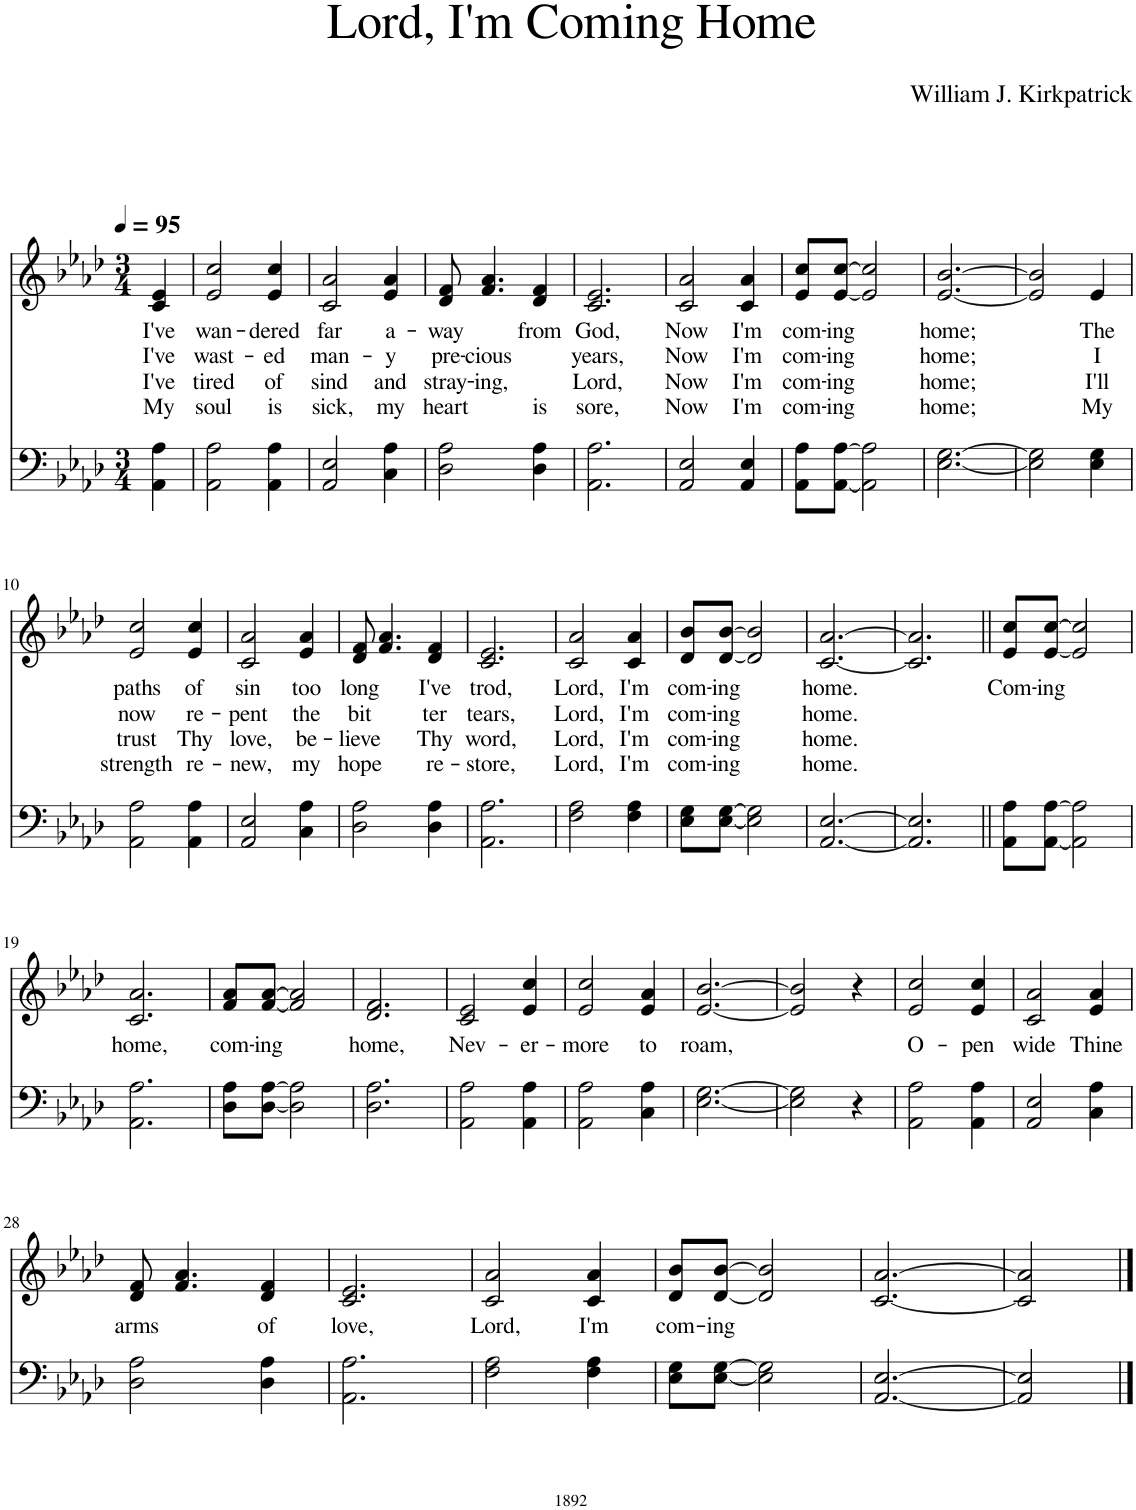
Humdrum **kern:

**kern	**kern	**text	**text	**text	**text
*part1	*part1	*part1	*part1	*part1	*part1
*staff2	*staff1	*staff1	*staff1	*staff1	*staff1
*I"Piano	*	*	*	*	*
*I'Pno.	*	*	*	*	*
*clefF4	*clefG2	*	*	*	*
*k[b-e-a-d-]	*k[b-e-a-d-]	*	*	*	*
*M3/4	*M3/4	*	*	*	*
*MM95	*MM95	*	*	*	*
=1	=1	=1	=1	=1	=1
!	!	!LO:LY:b	!LO:LY:b	!LO:LY:b	!LO:LY:b
4AA-\ 4A-\	4c/ 4e-/	I've	I've	I've	My
=2	=2	=2	=2	=2	=2
!	!	!LO:LY:b	!LO:LY:b	!LO:LY:b	!LO:LY:b
2AA-\ 2A-\	2e-/ 2cc/	wan-	wast-	tired	soul
!	!	!LO:LY:b	!LO:LY:b	!LO:LY:b	!LO:LY:b
4AA-\ 4A-\	4e-/ 4cc/	-dered	-ed	of	is
=3	=3	=3	=3	=3	=3
!	!	!LO:LY:b	!LO:LY:b	!LO:LY:b	!LO:LY:b
2AA-/ 2E-/	2c/ 2a-/	far	man-	sind	sick,
!	!	!LO:LY:b	!LO:LY:b	!LO:LY:b	!LO:LY:b
4C\ 4A-\	4e-/ 4a-/	a-	-y	and	my
=4	=4	=4	=4	=4	=4
!	!	!LO:LY:b	!LO:LY:b	!LO:LY:b	!LO:LY:b
2D-\ 2A-\	8d-/ 8f/	-way	pre-	stray-	heart
!	!	!	!LO:LY:b	!LO:LY:b	!
.	4.f/ 4.a-/	.	-cious	-ing,	.
!	!	!LO:LY:b	!	!	!LO:LY:b
4D-\ 4A-\	4d-/ 4f/	from	.	.	is
=5	=5	=5	=5	=5	=5
!	!	!LO:LY:b	!LO:LY:b	!LO:LY:b	!LO:LY:b
2.AA-\ 2.A-\	2.c/ 2.e-/	God,	years,	Lord,	sore,
=6	=6	=6	=6	=6	=6
!	!	!LO:LY:b	!LO:LY:b	!LO:LY:b	!LO:LY:b
2AA-/ 2E-/	2c/ 2a-/	Now	Now	Now	Now
!	!	!LO:LY:b	!LO:LY:b	!LO:LY:b	!LO:LY:b
4AA-/ 4E-/	4c/ 4a-/	I'm	I'm	I'm	I'm
=7	=7	=7	=7	=7	=7
!	!	!LO:LY:b	!LO:LY:b	!LO:LY:b	!LO:LY:b
8AA-\ 8A-\L	8e-/ 8cc/L	com-	com-	com-	com-
!	!	!LO:LY:b	!LO:LY:b	!LO:LY:b	!LO:LY:b
[8AA-\ [8A-\J	[8e-/ [8cc/J	-ing	-ing	-ing	-ing
2AA-\] 2A-\]	2e-/] 2cc/]	.	.	.	.
=8	=8	=8	=8	=8	=8
!	!	!LO:LY:b	!LO:LY:b	!LO:LY:b	!LO:LY:b
[2.E-\ [2.G\	[2.e-/ [2.b-/	home;	home;	home;	home;
=9	=9	=9	=9	=9	=9
2E-\] 2G\]	2e-/] 2b-/]	.	.	.	.
!	!	!LO:LY:b	!LO:LY:b	!LO:LY:b	!LO:LY:b
4E-\ 4G\	4e-/	The	I	I'll	My
!!LO:LB:g=z
=10	=10	=10	=10	=10	=10
!	!	!LO:LY:b	!LO:LY:b	!LO:LY:b	!LO:LY:b
2AA-\ 2A-\	2e-/ 2cc/	paths	now	trust	strength
!	!	!LO:LY:b	!LO:LY:b	!LO:LY:b	!LO:LY:b
4AA-\ 4A-\	4e-/ 4cc/	of	re-	Thy	re-
=11	=11	=11	=11	=11	=11
!	!	!LO:LY:b	!LO:LY:b	!LO:LY:b	!LO:LY:b
2AA-/ 2E-/	2c/ 2a-/	sin	-pent	love,	-new,
!	!	!LO:LY:b	!LO:LY:b	!LO:LY:b	!LO:LY:b
4C\ 4A-\	4e-/ 4a-/	too	the	be-	my
=12	=12	=12	=12	=12	=12
!	!	!LO:LY:b	!LO:LY:b	!LO:LY:b	!LO:LY:b
2D-\ 2A-\	8d-/ 8f/	long	bit	-lieve	hope
.	4.f/ 4.a-/	.	.	.	.
!	!	!LO:LY:b	!LO:LY:b	!LO:LY:b	!LO:LY:b
4D-\ 4A-\	4d-/ 4f/	I've	ter	Thy	re-
=13	=13	=13	=13	=13	=13
!	!	!LO:LY:b	!LO:LY:b	!LO:LY:b	!LO:LY:b
2.AA-\ 2.A-\	2.c/ 2.e-/	trod,	tears,	word,	-store,
=14	=14	=14	=14	=14	=14
!	!	!LO:LY:b	!LO:LY:b	!LO:LY:b	!LO:LY:b
2F\ 2A-\	2c/ 2a-/	Lord,	Lord,	Lord,	Lord,
!	!	!LO:LY:b	!LO:LY:b	!LO:LY:b	!LO:LY:b
4F\ 4A-\	4c/ 4a-/	I'm	I'm	I'm	I'm
=15	=15	=15	=15	=15	=15
!	!	!LO:LY:b	!LO:LY:b	!LO:LY:b	!LO:LY:b
8E-\ 8G\L	8d-/ 8b-/L	com-	com-	com-	com-
!	!	!LO:LY:b	!LO:LY:b	!LO:LY:b	!LO:LY:b
[8E-\ [8G\J	[8d-/ [8b-/J	-ing	-ing	-ing	-ing
2E-\] 2G\]	2d-/] 2b-/]	.	.	.	.
=16	=16	=16	=16	=16	=16
!	!	!LO:LY:b	!LO:LY:b	!LO:LY:b	!LO:LY:b
[2.AA-/ [2.E-/	[2.c/ [2.a-/	home.	home.	home.	home.
=17	=17	=17	=17	=17	=17
2.AA-/] 2.E-/]	2.c/] 2.a-/]	.	.	.	.
=18||	=18||	=18||	=18||	=18||	=18||
!	!	!LO:LY:b	!	!	!
8AA-\ 8A-\L	8e-/ 8cc/L	Com-	.	.	.
!	!	!LO:LY:b	!	!	!
[8AA-\ [8A-\J	[8e-/ [8cc/J	-ing	.	.	.
2AA-\] 2A-\]	2e-/] 2cc/]	.	.	.	.
!!LO:LB:g=z
=19	=19	=19	=19	=19	=19
!	!	!LO:LY:b	!	!	!
2.AA-\ 2.A-\	2.c/ 2.a-/	home,	.	.	.
=20	=20	=20	=20	=20	=20
!	!	!LO:LY:b	!	!	!
8D-\ 8A-\L	8f/ 8a-/L	com-	.	.	.
!	!	!LO:LY:b	!	!	!
[8D-\ [8A-\J	[8f/ [8a-/J	-ing	.	.	.
2D-\] 2A-\]	2f/] 2a-/]	.	.	.	.
=21	=21	=21	=21	=21	=21
!	!	!LO:LY:b	!	!	!
2.D-\ 2.A-\	2.d-/ 2.f/	home,	.	.	.
=22	=22	=22	=22	=22	=22
!	!	!LO:LY:b	!	!	!
2AA-\ 2A-\	2c/ 2e-/	Nev-	.	.	.
!	!	!LO:LY:b	!	!	!
4AA-\ 4A-\	4e-/ 4cc/	-er-	.	.	.
=23	=23	=23	=23	=23	=23
!	!	!LO:LY:b	!	!	!
2AA-\ 2A-\	2e-/ 2cc/	-more	.	.	.
!	!	!LO:LY:b	!	!	!
4C\ 4A-\	4e-/ 4a-/	to	.	.	.
=24	=24	=24	=24	=24	=24
!	!	!LO:LY:b	!	!	!
[2.E-\ [2.G\	[2.e-/ [2.b-/	roam,	.	.	.
=25	=25	=25	=25	=25	=25
2E-\] 2G\]	2e-/] 2b-/]	.	.	.	.
4r	4r	.	.	.	.
=26	=26	=26	=26	=26	=26
!	!	!LO:LY:b	!	!	!
2AA-\ 2A-\	2e-/ 2cc/	O-	.	.	.
!	!	!LO:LY:b	!	!	!
4AA-\ 4A-\	4e-/ 4cc/	-pen	.	.	.
=27	=27	=27	=27	=27	=27
!	!	!LO:LY:b	!	!	!
2AA-/ 2E-/	2c/ 2a-/	wide	.	.	.
!	!	!LO:LY:b	!	!	!
4C\ 4A-\	4e-/ 4a-/	Thine	.	.	.
!!LO:LB:g=z
=28	=28	=28	=28	=28	=28
!	!	!LO:LY:b	!	!	!
2D-\ 2A-\	8d-/ 8f/	arms	.	.	.
.	4.f/ 4.a-/	.	.	.	.
!	!	!LO:LY:b	!	!	!
4D-\ 4A-\	4d-/ 4f/	of	.	.	.
=29	=29	=29	=29	=29	=29
!	!	!LO:LY:b	!	!	!
2.AA-\ 2.A-\	2.c/ 2.e-/	love,	.	.	.
=30	=30	=30	=30	=30	=30
!	!	!LO:LY:b	!	!	!
2F\ 2A-\	2c/ 2a-/	Lord,	.	.	.
!	!	!LO:LY:b	!	!	!
4F\ 4A-\	4c/ 4a-/	I'm	.	.	.
=31	=31	=31	=31	=31	=31
!	!	!LO:LY:b	!	!	!
8E-\ 8G\L	8d-/ 8b-/L	com-	.	.	.
!	!	!LO:LY:b	!	!	!
[8E-\ [8G\J	[8d-/ [8b-/J	-ing	.	.	.
2E-\] 2G\]	2d-/] 2b-/]	.	.	.	.
=32	=32	=32	=32	=32	=32
[2.AA-/ [2.E-/	[2.c/ [2.a-/	.	.	.	.
=33	=33	=33	=33	=33	=33
2AA-/] 2E-/]	2c/] 2a-/]	.	.	.	.
==	==	==	==	==	==
*-	*-	*-	*-	*-	*-
